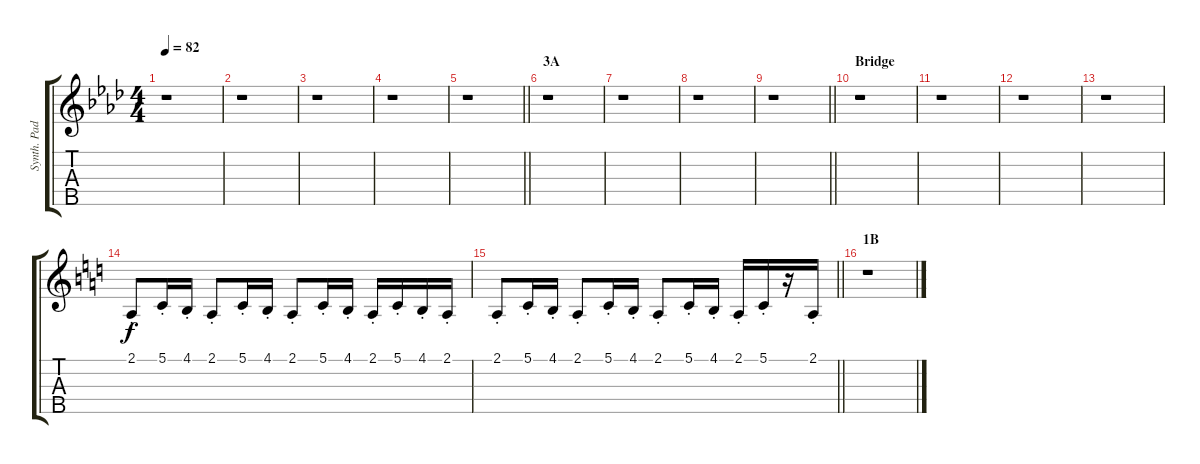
\track ("Synth. Pad IV" "Synth. Pad") {instrument lead1square}
\staff {score tabs}
\tuning (G3 D3 A2 E2 B1) {hide}
\ts (4 4)
\tempo 82
\clef g2
\ks ab
r.1{dy f} |
r.1 |
r.1 |
r.1 |
\barLineRight lightlight
r.1 |
\section ("" "3A")
r.1 |
r.1 |
r.1 |
\barLineRight lightlight
r.1 |
\section ("" "Bridge")
r.1 |
r.1 |
r.1 |
r.1 |
\ks c
2.1{st}.8 5.1{st}.16 4.1{st}.16 2.1{st}.8 5.1{st}.16 4.1{st}.16 2.1{st}.8 5.1{st}.16 4.1{st}.16 2.1{st}.16 5.1{st}.16 4.1{st}.16 2.1{st}.16 |
\barLineRight lightlight
2.1{st}.8 5.1{st}.16 4.1{st}.16 2.1{st}.8 5.1{st}.16 4.1{st}.16 2.1{st}.8 5.1{st}.16 4.1{st}.16 2.1{st}.16 5.1{st}.16 r.16 2.1{st}.16 |
\section ("" "1B")
r.1
